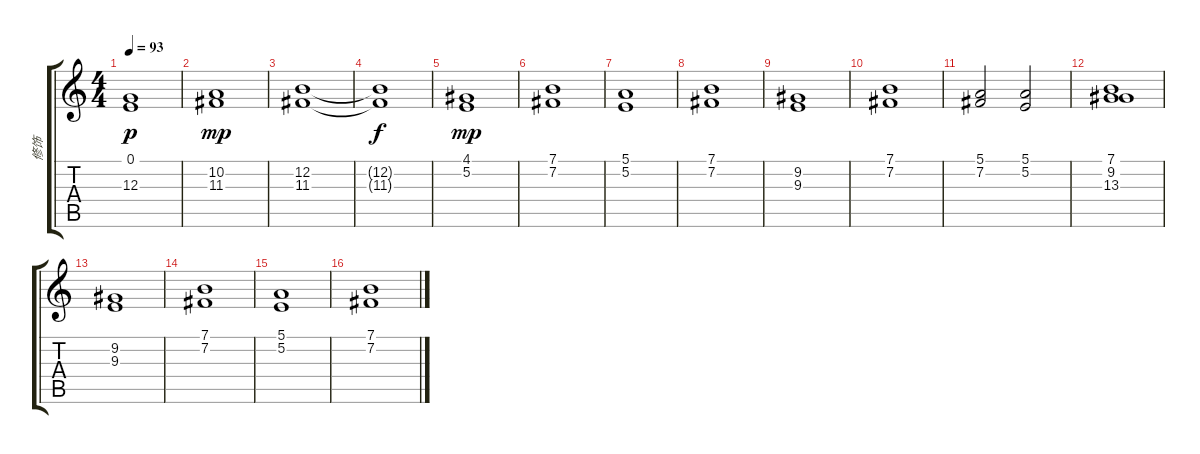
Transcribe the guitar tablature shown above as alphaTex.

\track ("修饰" "修饰") {instrument choiraahs}
\staff {score tabs}
\tuning (E4 B3 G3 D3 A2 E2) {hide}
\ts (4 4)
\tempo 93
\clef g2
\ks c
(0.1 12.3).1{dy p} |
(10.2 11.3).1{dy mp} |
(12.2 11.3).1 |
(12.2{t} 11.3{t}).1{dy f} |
(4.1 5.2).1{dy mp} |
(7.1 7.2).1 |
(5.1 5.2).1 |
(7.1 7.2).1 |
(9.2 9.3).1 |
(7.1 7.2).1 |
(5.1 7.2).2 (5.1 5.2).2 |
(7.1 9.2 13.3).1 |
(9.2 9.3).1 |
(7.1 7.2).1 |
(5.1 5.2).1 |
(7.1 7.2).1
